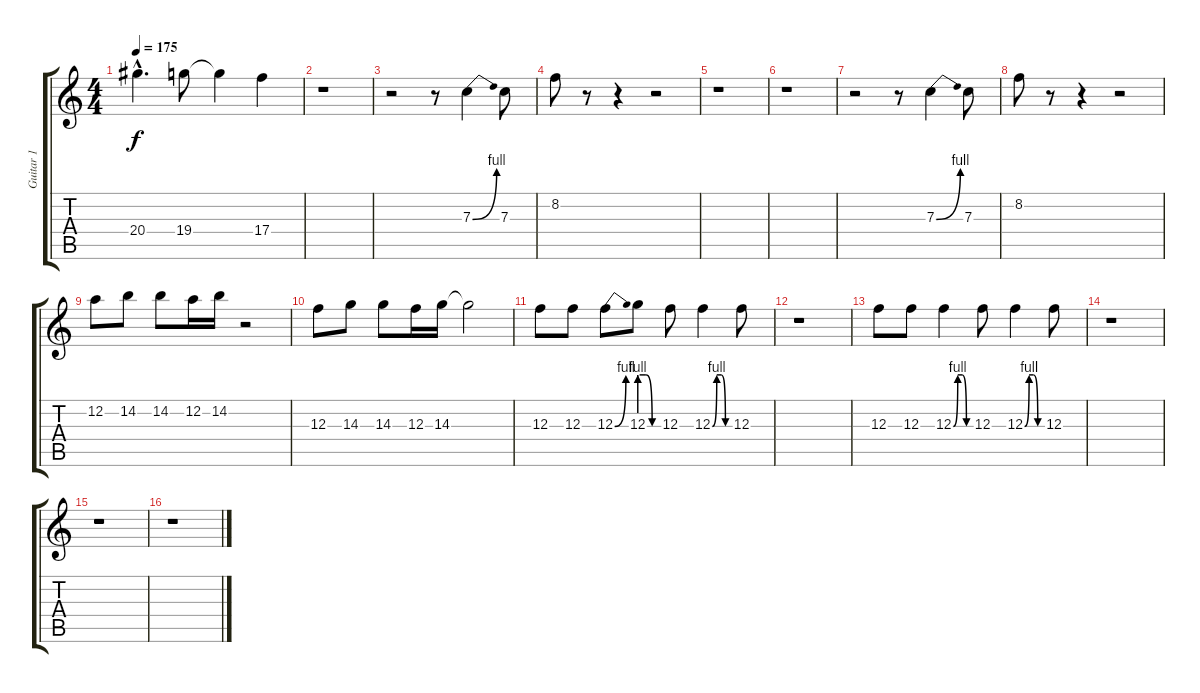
\track ("Guitar 1" "Guitar 1") {instrument distortionguitar}
\staff {score tabs}
\tuning (D4 A3 F3 C3 G2 D2) {hide}
\ts (4 4)
\tempo 175
\clef g2
\ks c
20.4{hac}.4{d dy f} 19.4.8 19.4{t}.4 17.4.4 |
r.1 |
r.2 r.8 7.3{be (bend 0 0 60 4)}.4 7.3.8 |
8.2.8 r.8 r.4 r.2 |
r.1 |
r.1 |
r.2 r.8 7.3{be (bend 0 0 60 4)}.4 7.3.8 |
8.2.8 r.8 r.4 r.2 |
12.2.8 14.2.8 14.2.8 12.2.16 14.2.16 r.2 |
12.3.8 14.3.8 14.3.8 12.3.16 14.3.16 14.3{t}.2 |
12.3.8 12.3.8 12.3{be (bend 0 0 60 4)}.8 12.3{be (custom 0 4 20 4 40 0 60 0)}.8 12.3.8 12.3{be (custom 0 0 15 4 30 4 45 0 60 0)}.4 12.3.8 |
r.1 |
12.3.8 12.3.8 12.3{be (custom 0 0 15 4 30 4 45 0 60 0)}.4 12.3.8 12.3{be (custom 0 0 15 4 30 4 45 0 60 0)}.4 12.3.8 |
r.1 |
r.1 |
r.1
